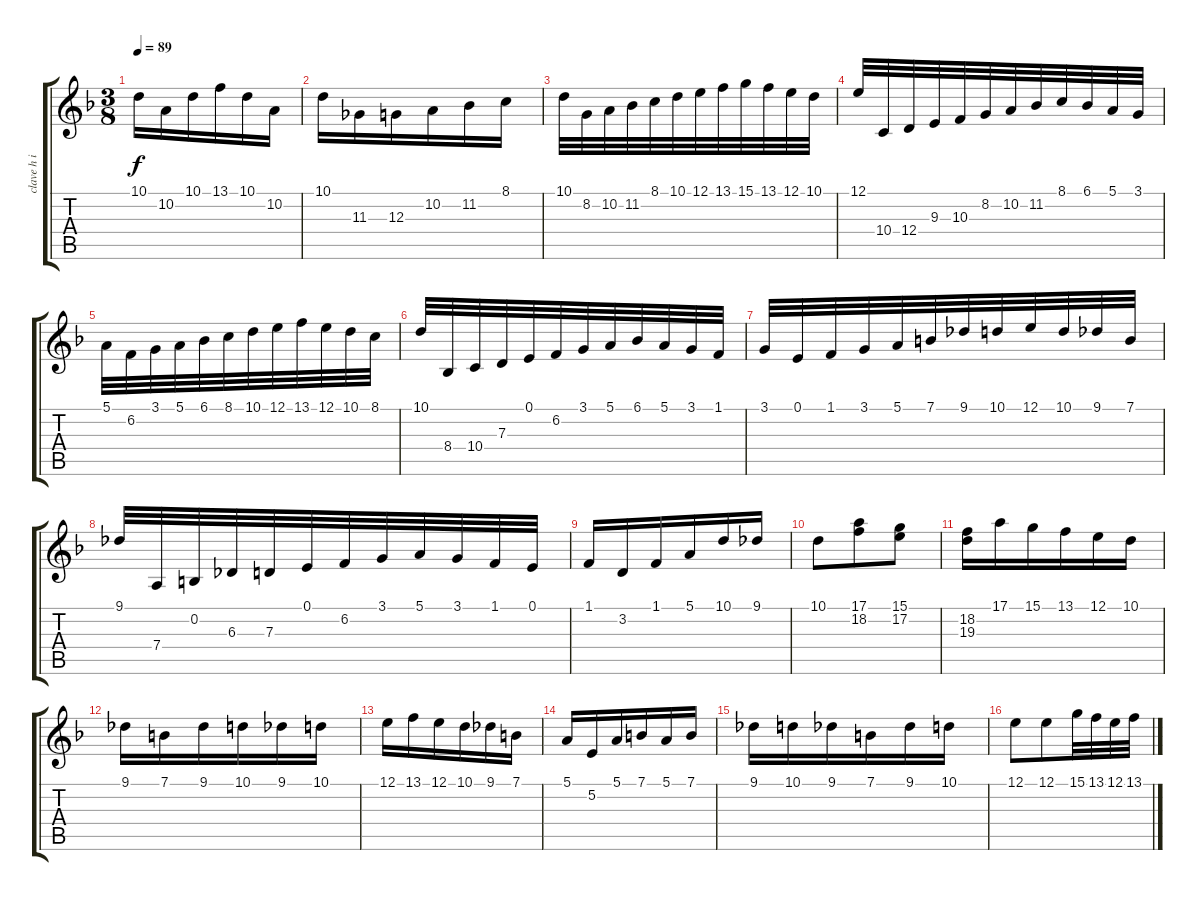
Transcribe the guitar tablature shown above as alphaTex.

\track ("clave h i" "clave h i") {instrument harpsichord}
\staff {score tabs}
\tuning (E4 B3 G3 D3 A2 E2) {hide}
\ts (3 8)
\tempo 89
\clef g2
\ks dminor
10.1.16{dy f} 10.2.16 10.1.16 13.1.16 10.1.16 10.2.16 |
10.1.16 11.3.16 12.3.16 10.2.16 11.2.16 8.1.16 |
10.1.32 8.2.32 10.2.32 11.2.32 8.1.32 10.1.32 12.1.32 13.1.32 15.1.32 13.1.32 12.1.32 10.1.32 |
12.1.32 10.4.32 12.4.32 9.3.32 10.3.32 8.2.32 10.2.32 11.2.32 8.1.32 6.1.32 5.1.32 3.1.32 |
5.1.32 6.2.32 3.1.32 5.1.32 6.1.32 8.1.32 10.1.32 12.1.32 13.1.32 12.1.32 10.1.32 8.1.32 |
10.1.32 8.4.32 10.4.32 7.3.32 0.1.32 6.2.32 3.1.32 5.1.32 6.1.32 5.1.32 3.1.32 1.1.32 |
3.1.32 0.1.32 1.1.32 3.1.32 5.1.32 7.1.32 9.1.32 10.1.32 12.1.32 10.1.32 9.1.32 7.1.32 |
9.1.32 7.4.32 0.2.32 6.3.32 7.3.32 0.1.32 6.2.32 3.1.32 5.1.32 3.1.32 1.1.32 0.1.32 |
1.1.16 3.2.16 1.1.16 5.1.16 10.1.16 9.1.16 |
10.1.8 (17.1 18.2).8 (15.1 17.2).8 |
(18.2 19.3).16 17.1.16 15.1.16 13.1.16 12.1.16 10.1.16 |
9.1.16 7.1.16 9.1.16 10.1.16 9.1.16 10.1.16 |
12.1.16 13.1.16 12.1.16 10.1.16 9.1.16 7.1.16 |
5.1.16 5.2.16 5.1.16 7.1.16 5.1.16 7.1.16 |
9.1.16 10.1.16 9.1.16 7.1.16 9.1.16 10.1.16 |
12.1.8 12.1.8 15.1.32 13.1.32 12.1.32 13.1.32
